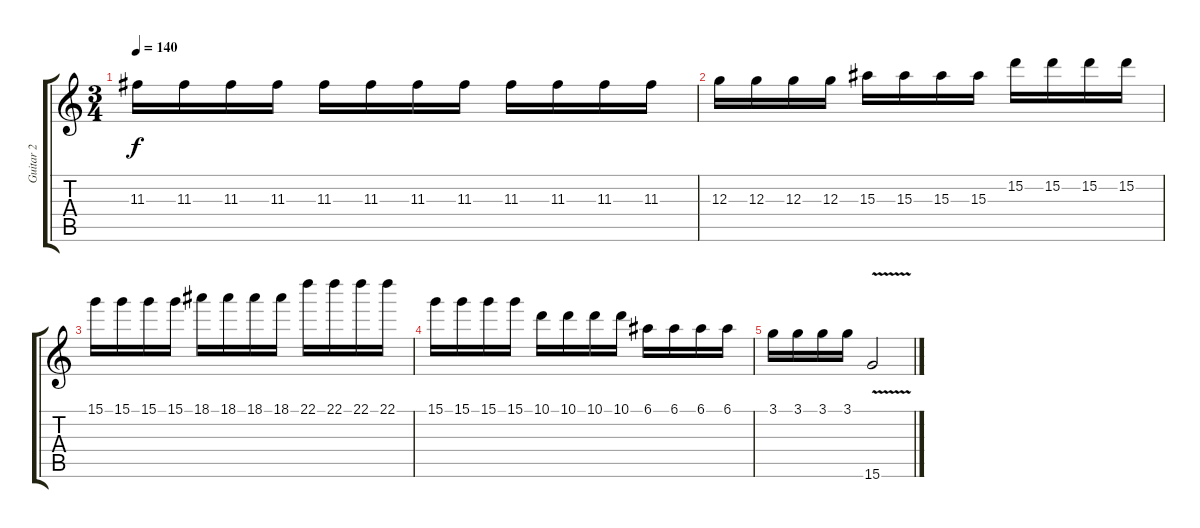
\track ("Guitar 2" "Guitar 2") {instrument distortionguitar}
\staff {score tabs}
\tuning (E4 B3 G3 D3 A2 E2) {hide}
\ts (3 4)
\tempo 140
\clef g2
\ks c
11.3.16{dy f} 11.3.16 11.3.16 11.3.16 11.3.16 11.3.16 11.3.16 11.3.16 11.3.16 11.3.16 11.3.16 11.3.16 |
12.3.16 12.3.16 12.3.16 12.3.16 15.3.16 15.3.16 15.3.16 15.3.16 15.2.16 15.2.16 15.2.16 15.2.16 |
15.1.16 15.1.16 15.1.16 15.1.16 18.1.16 18.1.16 18.1.16 18.1.16 22.1.16 22.1.16 22.1.16 22.1.16 |
15.1.16 15.1.16 15.1.16 15.1.16 10.1.16 10.1.16 10.1.16 10.1.16 6.1.16 6.1.16 6.1.16 6.1.16 |
3.1.16 3.1.16 3.1.16 3.1.16 15.6{v}.2
